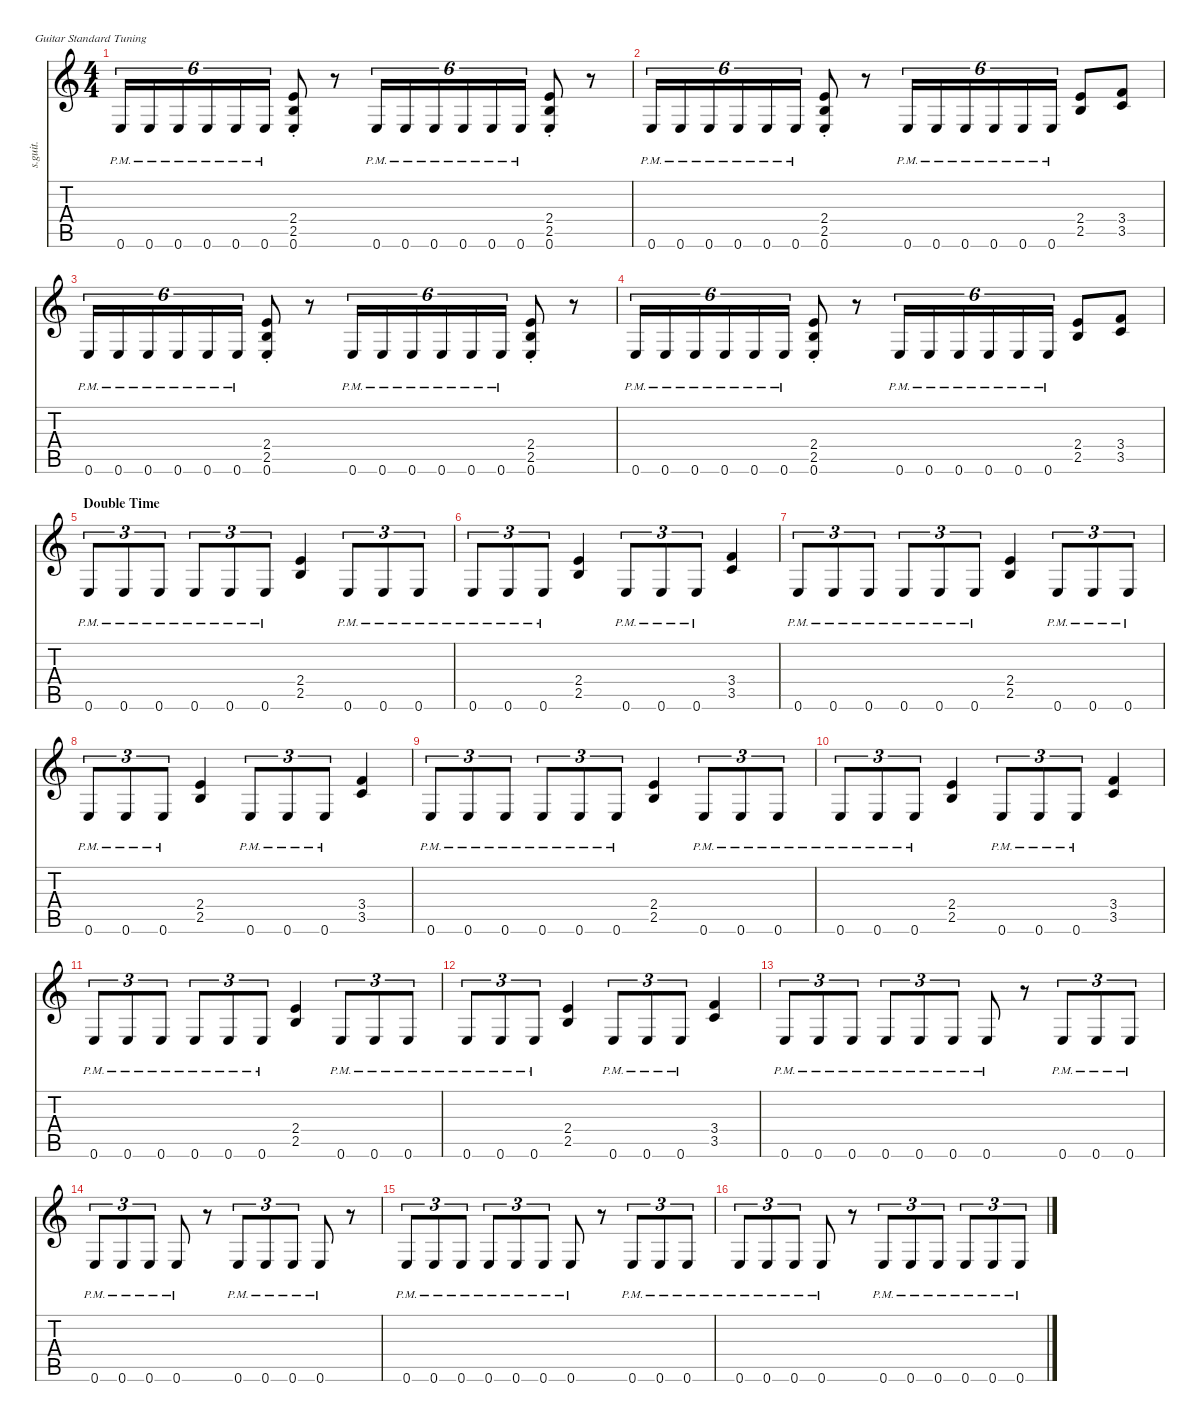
\defaultSystemsLayout 4
\hideDynamics
\bracketExtendMode nobrackets
\track ("James Hetfield - Rhythm Distortion" "s.guit.") {instrument distortionguitar}
\staff {score tabs}
\tuning (E4 B3 G3 D3 A2 E2)
\ts (4 4)
\tempo (108 hide)
\clef g2
\ks c
0.6{pm}.16{tu (6 4) lyrics (0 "") lyrics (1 "") lyrics (2 "") lyrics (3 "") lyrics (4 "") dy fff} 0.6{pm}.16{tu (6 4) lyrics (0 "") lyrics (1 "") lyrics (2 "") lyrics (3 "") lyrics (4 "") dy ff} 0.6{pm}.16{tu (6 4) lyrics (0 "") lyrics (1 "") lyrics (2 "") lyrics (3 "") lyrics (4 "") dy f} 0.6{pm}.16{tu (6 4) lyrics (0 "") lyrics (1 "") lyrics (2 "") lyrics (3 "") lyrics (4 "") dy fff} 0.6{pm}.16{tu (6 4) lyrics (0 "") lyrics (1 "") lyrics (2 "") lyrics (3 "") lyrics (4 "") dy f} 0.6{pm}.16{tu (6 4) lyrics (0 "") lyrics (1 "") lyrics (2 "") lyrics (3 "") lyrics (4 "") dy ff} (2.4{st} 2.5{st} 0.6{st}).8{lyrics (0 "") lyrics (1 "") lyrics (2 "") lyrics (3 "") lyrics (4 "") dy f} r.8 0.6{pm}.16{tu (6 4) lyrics (0 "") lyrics (1 "") lyrics (2 "") lyrics (3 "") lyrics (4 "") dy fff} 0.6{pm}.16{tu (6 4) lyrics (0 "") lyrics (1 "") lyrics (2 "") lyrics (3 "") lyrics (4 "") dy ff} 0.6{pm}.16{tu (6 4) lyrics (0 "") lyrics (1 "") lyrics (2 "") lyrics (3 "") lyrics (4 "") dy f} 0.6{pm}.16{tu (6 4) lyrics (0 "") lyrics (1 "") lyrics (2 "") lyrics (3 "") lyrics (4 "") dy fff} 0.6{pm}.16{tu (6 4) lyrics (0 "") lyrics (1 "") lyrics (2 "") lyrics (3 "") lyrics (4 "") dy f} 0.6{pm}.16{tu (6 4) lyrics (0 "") lyrics (1 "") lyrics (2 "") lyrics (3 "") lyrics (4 "") dy ff} (2.4{st} 2.5{st} 0.6{st}).8{lyrics (0 "") lyrics (1 "") lyrics (2 "") lyrics (3 "") lyrics (4 "") dy f} r.8 |
0.6{pm}.16{tu (6 4) lyrics (0 "") lyrics (1 "") lyrics (2 "") lyrics (3 "") lyrics (4 "") dy fff} 0.6{pm}.16{tu (6 4) lyrics (0 "") lyrics (1 "") lyrics (2 "") lyrics (3 "") lyrics (4 "") dy ff} 0.6{pm}.16{tu (6 4) lyrics (0 "") lyrics (1 "") lyrics (2 "") lyrics (3 "") lyrics (4 "") dy f} 0.6{pm}.16{tu (6 4) lyrics (0 "") lyrics (1 "") lyrics (2 "") lyrics (3 "") lyrics (4 "") dy fff} 0.6{pm}.16{tu (6 4) lyrics (0 "") lyrics (1 "") lyrics (2 "") lyrics (3 "") lyrics (4 "") dy f} 0.6{pm}.16{tu (6 4) lyrics (0 "") lyrics (1 "") lyrics (2 "") lyrics (3 "") lyrics (4 "") dy ff} (2.4{st} 2.5{st} 0.6{st}).8{lyrics (0 "") lyrics (1 "") lyrics (2 "") lyrics (3 "") lyrics (4 "") dy f} r.8 0.6{pm}.16{tu (6 4) lyrics (0 "") lyrics (1 "") lyrics (2 "") lyrics (3 "") lyrics (4 "") dy fff} 0.6{pm}.16{tu (6 4) lyrics (0 "") lyrics (1 "") lyrics (2 "") lyrics (3 "") lyrics (4 "") dy ff} 0.6{pm}.16{tu (6 4) lyrics (0 "") lyrics (1 "") lyrics (2 "") lyrics (3 "") lyrics (4 "") dy f} 0.6{pm}.16{tu (6 4) lyrics (0 "") lyrics (1 "") lyrics (2 "") lyrics (3 "") lyrics (4 "") dy ff} 0.6{pm}.16{tu (6 4) lyrics (0 "") lyrics (1 "") lyrics (2 "") lyrics (3 "") lyrics (4 "")} 0.6{pm}.16{tu (6 4) lyrics (0 "") lyrics (1 "") lyrics (2 "") lyrics (3 "") lyrics (4 "") dy f} (2.4 2.5).8{lyrics (0 "") lyrics (1 "") lyrics (2 "") lyrics (3 "") lyrics (4 "")} (3.4 3.5).8{lyrics (0 "") lyrics (1 "") lyrics (2 "") lyrics (3 "") lyrics (4 "")} |
0.6{pm}.16{tu (6 4) lyrics (0 "") lyrics (1 "") lyrics (2 "") lyrics (3 "") lyrics (4 "") dy fff} 0.6{pm}.16{tu (6 4) lyrics (0 "") lyrics (1 "") lyrics (2 "") lyrics (3 "") lyrics (4 "") dy ff} 0.6{pm}.16{tu (6 4) lyrics (0 "") lyrics (1 "") lyrics (2 "") lyrics (3 "") lyrics (4 "") dy f} 0.6{pm}.16{tu (6 4) lyrics (0 "") lyrics (1 "") lyrics (2 "") lyrics (3 "") lyrics (4 "") dy fff} 0.6{pm}.16{tu (6 4) lyrics (0 "") lyrics (1 "") lyrics (2 "") lyrics (3 "") lyrics (4 "") dy f} 0.6{pm}.16{tu (6 4) lyrics (0 "") lyrics (1 "") lyrics (2 "") lyrics (3 "") lyrics (4 "") dy ff} (2.4{st} 2.5{st} 0.6{st}).8{lyrics (0 "") lyrics (1 "") lyrics (2 "") lyrics (3 "") lyrics (4 "") dy f} r.8 0.6{pm}.16{tu (6 4) lyrics (0 "") lyrics (1 "") lyrics (2 "") lyrics (3 "") lyrics (4 "") dy fff} 0.6{pm}.16{tu (6 4) lyrics (0 "") lyrics (1 "") lyrics (2 "") lyrics (3 "") lyrics (4 "") dy ff} 0.6{pm}.16{tu (6 4) lyrics (0 "") lyrics (1 "") lyrics (2 "") lyrics (3 "") lyrics (4 "") dy f} 0.6{pm}.16{tu (6 4) lyrics (0 "") lyrics (1 "") lyrics (2 "") lyrics (3 "") lyrics (4 "") dy fff} 0.6{pm}.16{tu (6 4) lyrics (0 "") lyrics (1 "") lyrics (2 "") lyrics (3 "") lyrics (4 "") dy f} 0.6{pm}.16{tu (6 4) lyrics (0 "") lyrics (1 "") lyrics (2 "") lyrics (3 "") lyrics (4 "") dy ff} (2.4{st} 2.5{st} 0.6{st}).8{lyrics (0 "") lyrics (1 "") lyrics (2 "") lyrics (3 "") lyrics (4 "") dy f} r.8 |
0.6{pm}.16{tu (6 4) lyrics (0 "") lyrics (1 "") lyrics (2 "") lyrics (3 "") lyrics (4 "") dy fff} 0.6{pm}.16{tu (6 4) lyrics (0 "") lyrics (1 "") lyrics (2 "") lyrics (3 "") lyrics (4 "") dy ff} 0.6{pm}.16{tu (6 4) lyrics (0 "") lyrics (1 "") lyrics (2 "") lyrics (3 "") lyrics (4 "") dy f} 0.6{pm}.16{tu (6 4) lyrics (0 "") lyrics (1 "") lyrics (2 "") lyrics (3 "") lyrics (4 "") dy fff} 0.6{pm}.16{tu (6 4) lyrics (0 "") lyrics (1 "") lyrics (2 "") lyrics (3 "") lyrics (4 "") dy f} 0.6{pm}.16{tu (6 4) lyrics (0 "") lyrics (1 "") lyrics (2 "") lyrics (3 "") lyrics (4 "") dy ff} (2.4{st} 2.5{st} 0.6{st}).8{lyrics (0 "") lyrics (1 "") lyrics (2 "") lyrics (3 "") lyrics (4 "") dy f} r.8 0.6{pm}.16{tu (6 4) lyrics (0 "") lyrics (1 "") lyrics (2 "") lyrics (3 "") lyrics (4 "") dy fff} 0.6{pm}.16{tu (6 4) lyrics (0 "") lyrics (1 "") lyrics (2 "") lyrics (3 "") lyrics (4 "") dy ff} 0.6{pm}.16{tu (6 4) lyrics (0 "") lyrics (1 "") lyrics (2 "") lyrics (3 "") lyrics (4 "") dy f} 0.6{pm}.16{tu (6 4) lyrics (0 "") lyrics (1 "") lyrics (2 "") lyrics (3 "") lyrics (4 "") dy ff} 0.6{pm}.16{tu (6 4) lyrics (0 "") lyrics (1 "") lyrics (2 "") lyrics (3 "") lyrics (4 "")} 0.6{pm}.16{tu (6 4) lyrics (0 "") lyrics (1 "") lyrics (2 "") lyrics (3 "") lyrics (4 "") dy f} (2.4 2.5).8{lyrics (0 "") lyrics (1 "") lyrics (2 "") lyrics (3 "") lyrics (4 "")} (3.4 3.5).8{lyrics (0 "") lyrics (1 "") lyrics (2 "") lyrics (3 "") lyrics (4 "")} |
\section ("" "Double Time")
\tempo (220 hide)
0.6{pm}.8{tu (3 2) lyrics (0 "") lyrics (1 "") lyrics (2 "") lyrics (3 "") lyrics (4 "") dy fff} 0.6{pm}.8{tu (3 2) lyrics (0 "") lyrics (1 "") lyrics (2 "") lyrics (3 "") lyrics (4 "") dy ff} 0.6{pm}.8{tu (3 2) lyrics (0 "") lyrics (1 "") lyrics (2 "") lyrics (3 "") lyrics (4 "")} 0.6{pm}.8{tu (3 2) lyrics (0 "") lyrics (1 "") lyrics (2 "") lyrics (3 "") lyrics (4 "") dy fff} 0.6{pm}.8{tu (3 2) lyrics (0 "") lyrics (1 "") lyrics (2 "") lyrics (3 "") lyrics (4 "") dy ff} 0.6{pm}.8{tu (3 2) lyrics (0 "") lyrics (1 "") lyrics (2 "") lyrics (3 "") lyrics (4 "") dy f} (2.4 2.5).4{lyrics (0 "") lyrics (1 "") lyrics (2 "") lyrics (3 "") lyrics (4 "") dy ff} 0.6{pm}.8{tu (3 2) lyrics (0 "") lyrics (1 "") lyrics (2 "") lyrics (3 "") lyrics (4 "") dy fff} 0.6{pm}.8{tu (3 2) lyrics (0 "") lyrics (1 "") lyrics (2 "") lyrics (3 "") lyrics (4 "") dy ff} 0.6{pm}.8{tu (3 2) lyrics (0 "") lyrics (1 "") lyrics (2 "") lyrics (3 "") lyrics (4 "") dy fff} |
0.6{pm}.8{tu (3 2) lyrics (0 "") lyrics (1 "") lyrics (2 "") lyrics (3 "") lyrics (4 "") dy ff} 0.6{pm}.8{tu (3 2) lyrics (0 "") lyrics (1 "") lyrics (2 "") lyrics (3 "") lyrics (4 "")} 0.6{pm}.8{tu (3 2) lyrics (0 "") lyrics (1 "") lyrics (2 "") lyrics (3 "") lyrics (4 "") dy f} (2.4 2.5).4{lyrics (0 "") lyrics (1 "") lyrics (2 "") lyrics (3 "") lyrics (4 "") dy ff} 0.6{pm}.8{tu (3 2) lyrics (0 "") lyrics (1 "") lyrics (2 "") lyrics (3 "") lyrics (4 "") dy fff} 0.6{pm}.8{tu (3 2) lyrics (0 "") lyrics (1 "") lyrics (2 "") lyrics (3 "") lyrics (4 "") dy ff} 0.6{pm}.8{tu (3 2) lyrics (0 "") lyrics (1 "") lyrics (2 "") lyrics (3 "") lyrics (4 "")} (3.4 3.5).4{lyrics (0 "") lyrics (1 "") lyrics (2 "") lyrics (3 "") lyrics (4 "")} |
0.6{pm}.8{tu (3 2) lyrics (0 "") lyrics (1 "") lyrics (2 "") lyrics (3 "") lyrics (4 "") dy fff} 0.6{pm}.8{tu (3 2) lyrics (0 "") lyrics (1 "") lyrics (2 "") lyrics (3 "") lyrics (4 "") dy ff} 0.6{pm}.8{tu (3 2) lyrics (0 "") lyrics (1 "") lyrics (2 "") lyrics (3 "") lyrics (4 "")} 0.6{pm}.8{tu (3 2) lyrics (0 "") lyrics (1 "") lyrics (2 "") lyrics (3 "") lyrics (4 "") dy fff} 0.6{pm}.8{tu (3 2) lyrics (0 "") lyrics (1 "") lyrics (2 "") lyrics (3 "") lyrics (4 "") dy ff} 0.6{pm}.8{tu (3 2) lyrics (0 "") lyrics (1 "") lyrics (2 "") lyrics (3 "") lyrics (4 "") dy f} (2.4 2.5).4{lyrics (0 "") lyrics (1 "") lyrics (2 "") lyrics (3 "") lyrics (4 "") dy ff} 0.6{pm}.8{tu (3 2) lyrics (0 "") lyrics (1 "") lyrics (2 "") lyrics (3 "") lyrics (4 "") dy fff} 0.6{pm}.8{tu (3 2) lyrics (0 "") lyrics (1 "") lyrics (2 "") lyrics (3 "") lyrics (4 "") dy ff} 0.6{pm}.8{tu (3 2) lyrics (0 "") lyrics (1 "") lyrics (2 "") lyrics (3 "") lyrics (4 "") dy fff} |
0.6{pm}.8{tu (3 2) lyrics (0 "") lyrics (1 "") lyrics (2 "") lyrics (3 "") lyrics (4 "") dy ff} 0.6{pm}.8{tu (3 2) lyrics (0 "") lyrics (1 "") lyrics (2 "") lyrics (3 "") lyrics (4 "")} 0.6{pm}.8{tu (3 2) lyrics (0 "") lyrics (1 "") lyrics (2 "") lyrics (3 "") lyrics (4 "") dy f} (2.4 2.5).4{lyrics (0 "") lyrics (1 "") lyrics (2 "") lyrics (3 "") lyrics (4 "") dy ff} 0.6{pm}.8{tu (3 2) lyrics (0 "") lyrics (1 "") lyrics (2 "") lyrics (3 "") lyrics (4 "") dy fff} 0.6{pm}.8{tu (3 2) lyrics (0 "") lyrics (1 "") lyrics (2 "") lyrics (3 "") lyrics (4 "") dy ff} 0.6{pm}.8{tu (3 2) lyrics (0 "") lyrics (1 "") lyrics (2 "") lyrics (3 "") lyrics (4 "")} (3.4 3.5).4{lyrics (0 "") lyrics (1 "") lyrics (2 "") lyrics (3 "") lyrics (4 "")} |
0.6{pm}.8{tu (3 2) lyrics (0 "") lyrics (1 "") lyrics (2 "") lyrics (3 "") lyrics (4 "") dy fff} 0.6{pm}.8{tu (3 2) lyrics (0 "") lyrics (1 "") lyrics (2 "") lyrics (3 "") lyrics (4 "") dy ff} 0.6{pm}.8{tu (3 2) lyrics (0 "") lyrics (1 "") lyrics (2 "") lyrics (3 "") lyrics (4 "")} 0.6{pm}.8{tu (3 2) lyrics (0 "") lyrics (1 "") lyrics (2 "") lyrics (3 "") lyrics (4 "") dy fff} 0.6{pm}.8{tu (3 2) lyrics (0 "") lyrics (1 "") lyrics (2 "") lyrics (3 "") lyrics (4 "") dy ff} 0.6{pm}.8{tu (3 2) lyrics (0 "") lyrics (1 "") lyrics (2 "") lyrics (3 "") lyrics (4 "") dy f} (2.4 2.5).4{lyrics (0 "") lyrics (1 "") lyrics (2 "") lyrics (3 "") lyrics (4 "") dy ff} 0.6{pm}.8{tu (3 2) lyrics (0 "") lyrics (1 "") lyrics (2 "") lyrics (3 "") lyrics (4 "") dy fff} 0.6{pm}.8{tu (3 2) lyrics (0 "") lyrics (1 "") lyrics (2 "") lyrics (3 "") lyrics (4 "") dy ff} 0.6{pm}.8{tu (3 2) lyrics (0 "") lyrics (1 "") lyrics (2 "") lyrics (3 "") lyrics (4 "") dy fff} |
0.6{pm}.8{tu (3 2) lyrics (0 "") lyrics (1 "") lyrics (2 "") lyrics (3 "") lyrics (4 "") dy ff} 0.6{pm}.8{tu (3 2) lyrics (0 "") lyrics (1 "") lyrics (2 "") lyrics (3 "") lyrics (4 "")} 0.6{pm}.8{tu (3 2) lyrics (0 "") lyrics (1 "") lyrics (2 "") lyrics (3 "") lyrics (4 "") dy f} (2.4 2.5).4{lyrics (0 "") lyrics (1 "") lyrics (2 "") lyrics (3 "") lyrics (4 "") dy ff} 0.6{pm}.8{tu (3 2) lyrics (0 "") lyrics (1 "") lyrics (2 "") lyrics (3 "") lyrics (4 "") dy fff} 0.6{pm}.8{tu (3 2) lyrics (0 "") lyrics (1 "") lyrics (2 "") lyrics (3 "") lyrics (4 "") dy ff} 0.6{pm}.8{tu (3 2) lyrics (0 "") lyrics (1 "") lyrics (2 "") lyrics (3 "") lyrics (4 "")} (3.4 3.5).4{lyrics (0 "") lyrics (1 "") lyrics (2 "") lyrics (3 "") lyrics (4 "")} |
0.6{pm}.8{tu (3 2) lyrics (0 "") lyrics (1 "") lyrics (2 "") lyrics (3 "") lyrics (4 "") dy fff} 0.6{pm}.8{tu (3 2) lyrics (0 "") lyrics (1 "") lyrics (2 "") lyrics (3 "") lyrics (4 "") dy ff} 0.6{pm}.8{tu (3 2) lyrics (0 "") lyrics (1 "") lyrics (2 "") lyrics (3 "") lyrics (4 "")} 0.6{pm}.8{tu (3 2) lyrics (0 "") lyrics (1 "") lyrics (2 "") lyrics (3 "") lyrics (4 "") dy fff} 0.6{pm}.8{tu (3 2) lyrics (0 "") lyrics (1 "") lyrics (2 "") lyrics (3 "") lyrics (4 "") dy ff} 0.6{pm}.8{tu (3 2) lyrics (0 "") lyrics (1 "") lyrics (2 "") lyrics (3 "") lyrics (4 "") dy f} (2.4 2.5).4{lyrics (0 "") lyrics (1 "") lyrics (2 "") lyrics (3 "") lyrics (4 "") dy ff} 0.6{pm}.8{tu (3 2) lyrics (0 "") lyrics (1 "") lyrics (2 "") lyrics (3 "") lyrics (4 "") dy fff} 0.6{pm}.8{tu (3 2) lyrics (0 "") lyrics (1 "") lyrics (2 "") lyrics (3 "") lyrics (4 "") dy ff} 0.6{pm}.8{tu (3 2) lyrics (0 "") lyrics (1 "") lyrics (2 "") lyrics (3 "") lyrics (4 "") dy fff} |
0.6{pm}.8{tu (3 2) lyrics (0 "") lyrics (1 "") lyrics (2 "") lyrics (3 "") lyrics (4 "") dy ff} 0.6{pm}.8{tu (3 2) lyrics (0 "") lyrics (1 "") lyrics (2 "") lyrics (3 "") lyrics (4 "")} 0.6{pm}.8{tu (3 2) lyrics (0 "") lyrics (1 "") lyrics (2 "") lyrics (3 "") lyrics (4 "") dy f} (2.4 2.5).4{lyrics (0 "") lyrics (1 "") lyrics (2 "") lyrics (3 "") lyrics (4 "") dy ff} 0.6{pm}.8{tu (3 2) lyrics (0 "") lyrics (1 "") lyrics (2 "") lyrics (3 "") lyrics (4 "") dy fff} 0.6{pm}.8{tu (3 2) lyrics (0 "") lyrics (1 "") lyrics (2 "") lyrics (3 "") lyrics (4 "") dy ff} 0.6{pm}.8{tu (3 2) lyrics (0 "") lyrics (1 "") lyrics (2 "") lyrics (3 "") lyrics (4 "")} (3.4 3.5).4{lyrics (0 "") lyrics (1 "") lyrics (2 "") lyrics (3 "") lyrics (4 "")} |
0.6{pm}.8{tu (3 2) lyrics (0 "") lyrics (1 "") lyrics (2 "") lyrics (3 "") lyrics (4 "") dy fff} 0.6{pm}.8{tu (3 2) lyrics (0 "") lyrics (1 "") lyrics (2 "") lyrics (3 "") lyrics (4 "") dy ff} 0.6{pm}.8{tu (3 2) lyrics (0 "") lyrics (1 "") lyrics (2 "") lyrics (3 "") lyrics (4 "")} 0.6{pm}.8{tu (3 2) lyrics (0 "") lyrics (1 "") lyrics (2 "") lyrics (3 "") lyrics (4 "") dy fff} 0.6{pm}.8{tu (3 2) lyrics (0 "") lyrics (1 "") lyrics (2 "") lyrics (3 "") lyrics (4 "") dy ff} 0.6{pm}.8{tu (3 2) lyrics (0 "") lyrics (1 "") lyrics (2 "") lyrics (3 "") lyrics (4 "") dy f} 0.6{pm}.8{lyrics (0 "") lyrics (1 "") lyrics (2 "") lyrics (3 "") lyrics (4 "") dy fff} r.8 0.6{pm}.8{tu (3 2) lyrics (0 "") lyrics (1 "") lyrics (2 "") lyrics (3 "") lyrics (4 "")} 0.6{pm}.8{tu (3 2) lyrics (0 "") lyrics (1 "") lyrics (2 "") lyrics (3 "") lyrics (4 "") dy ff} 0.6{pm}.8{tu (3 2) lyrics (0 "") lyrics (1 "") lyrics (2 "") lyrics (3 "") lyrics (4 "") dy f} |
0.6{pm}.8{tu (3 2) lyrics (0 "") lyrics (1 "") lyrics (2 "") lyrics (3 "") lyrics (4 "") dy ff} 0.6{pm}.8{tu (3 2) lyrics (0 "") lyrics (1 "") lyrics (2 "") lyrics (3 "") lyrics (4 "")} 0.6{pm}.8{tu (3 2) lyrics (0 "") lyrics (1 "") lyrics (2 "") lyrics (3 "") lyrics (4 "") dy f} 0.6{pm}.8{lyrics (0 "") lyrics (1 "") lyrics (2 "") lyrics (3 "") lyrics (4 "") dy fff} r.8 0.6{pm}.8{tu (3 2) lyrics (0 "") lyrics (1 "") lyrics (2 "") lyrics (3 "") lyrics (4 "") dy ff} 0.6{pm}.8{tu (3 2) lyrics (0 "") lyrics (1 "") lyrics (2 "") lyrics (3 "") lyrics (4 "")} 0.6{pm}.8{tu (3 2) lyrics (0 "") lyrics (1 "") lyrics (2 "") lyrics (3 "") lyrics (4 "") dy f} 0.6{pm}.8{lyrics (0 "") lyrics (1 "") lyrics (2 "") lyrics (3 "") lyrics (4 "") dy fff} r.8 |
0.6{pm}.8{tu (3 2) lyrics (0 "") lyrics (1 "") lyrics (2 "") lyrics (3 "") lyrics (4 "")} 0.6{pm}.8{tu (3 2) lyrics (0 "") lyrics (1 "") lyrics (2 "") lyrics (3 "") lyrics (4 "") dy ff} 0.6{pm}.8{tu (3 2) lyrics (0 "") lyrics (1 "") lyrics (2 "") lyrics (3 "") lyrics (4 "")} 0.6{pm}.8{tu (3 2) lyrics (0 "") lyrics (1 "") lyrics (2 "") lyrics (3 "") lyrics (4 "") dy fff} 0.6{pm}.8{tu (3 2) lyrics (0 "") lyrics (1 "") lyrics (2 "") lyrics (3 "") lyrics (4 "") dy ff} 0.6{pm}.8{tu (3 2) lyrics (0 "") lyrics (1 "") lyrics (2 "") lyrics (3 "") lyrics (4 "") dy f} 0.6{pm}.8{lyrics (0 "") lyrics (1 "") lyrics (2 "") lyrics (3 "") lyrics (4 "") dy fff} r.8 0.6{pm}.8{tu (3 2) lyrics (0 "") lyrics (1 "") lyrics (2 "") lyrics (3 "") lyrics (4 "")} 0.6{pm}.8{tu (3 2) lyrics (0 "") lyrics (1 "") lyrics (2 "") lyrics (3 "") lyrics (4 "") dy ff} 0.6{pm}.8{tu (3 2) lyrics (0 "") lyrics (1 "") lyrics (2 "") lyrics (3 "") lyrics (4 "") dy f} |
0.6{pm}.8{tu (3 2) lyrics (0 "") lyrics (1 "") lyrics (2 "") lyrics (3 "") lyrics (4 "") dy ff} 0.6{pm}.8{tu (3 2) lyrics (0 "") lyrics (1 "") lyrics (2 "") lyrics (3 "") lyrics (4 "")} 0.6{pm}.8{tu (3 2) lyrics (0 "") lyrics (1 "") lyrics (2 "") lyrics (3 "") lyrics (4 "") dy f} 0.6{pm}.8{lyrics (0 "") lyrics (1 "") lyrics (2 "") lyrics (3 "") lyrics (4 "") dy fff} r.8 0.6{pm}.8{tu (3 2) lyrics (0 "") lyrics (1 "") lyrics (2 "") lyrics (3 "") lyrics (4 "") dy ff} 0.6{pm}.8{tu (3 2) lyrics (0 "") lyrics (1 "") lyrics (2 "") lyrics (3 "") lyrics (4 "")} 0.6{pm}.8{tu (3 2) lyrics (0 "") lyrics (1 "") lyrics (2 "") lyrics (3 "") lyrics (4 "") dy f} 0.6{pm}.8{tu (3 2) lyrics (0 "") lyrics (1 "") lyrics (2 "") lyrics (3 "") lyrics (4 "") dy fff} 0.6{pm}.8{tu (3 2) lyrics (0 "") lyrics (1 "") lyrics (2 "") lyrics (3 "") lyrics (4 "") dy ff} 0.6{pm}.8{tu (3 2) lyrics (0 "") lyrics (1 "") lyrics (2 "") lyrics (3 "") lyrics (4 "") dy f}
